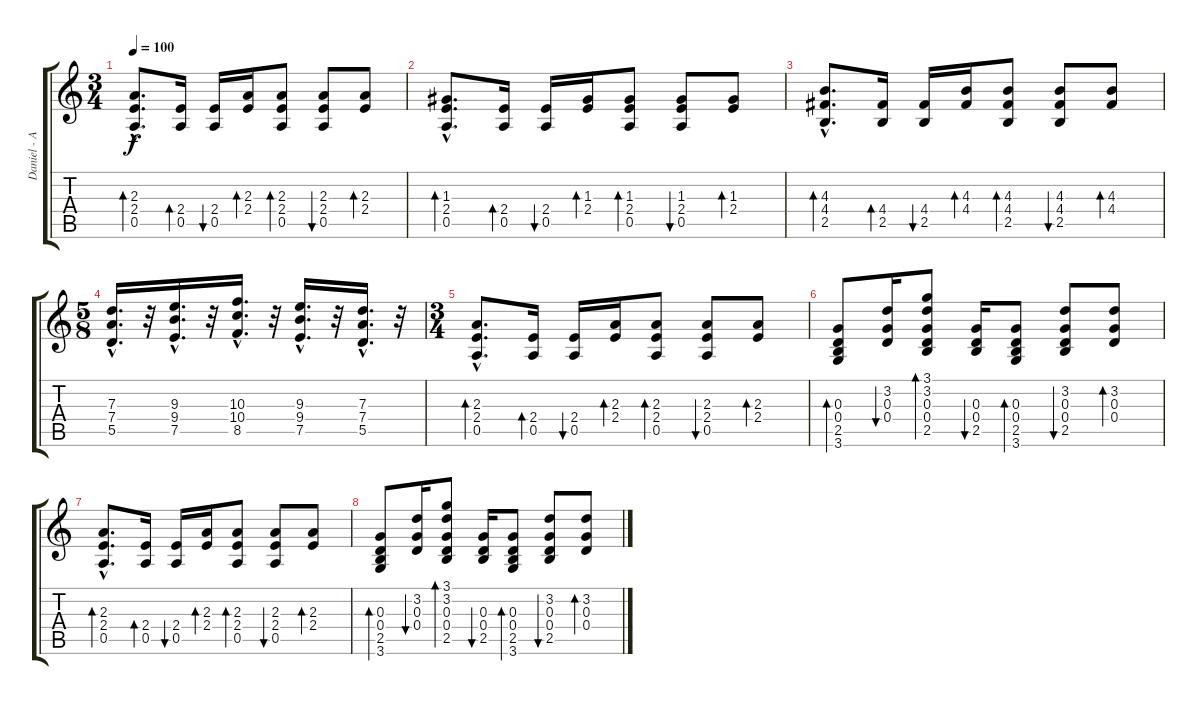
\track ("Daniel - Acoustic" "Daniel - A") {instrument acousticguitarsteel}
\staff {score tabs}
\tuning (E4 B3 G3 D3 A2 E2) {hide}
\ts (3 4)
\tempo 100
\clef g2
\ks c
(2.3{hac} 2.4{hac} 0.5{hac}).8{d bd 240 dy f} (2.4 0.5).16{bd 240} (2.4 0.5).16{bu 240} (2.3 2.4).16{bd 240} (2.3 2.4 0.5).8{bd 240} (2.3 2.4 0.5).8{bu 240} (2.3 2.4).8{bd 240} |
(1.3{hac} 2.4{hac} 0.5{hac}).8{d bd 240} (2.4 0.5).16{bd 240} (2.4 0.5).16{bu 240} (1.3 2.4).16{bd 240} (1.3 2.4 0.5).8{bd 240} (1.3 2.4 0.5).8{bu 240} (1.3 2.4).8{bd 240} |
(4.3{hac} 4.4{hac} 2.5{hac}).8{d bd 240} (4.4 2.5).16{bd 240} (4.4 2.5).16{bu 240} (4.3 4.4).16{bd 240} (4.3 4.4 2.5).8{bd 240} (4.3 4.4 2.5).8{bu 240} (4.3 4.4).8{bd 240} |
\ts (5 8)
(7.3{hac} 7.4{hac} 5.5{hac}).16{d} r.32 (9.3{hac} 9.4{hac} 7.5{hac}).16{d} r.32 (10.3{hac} 10.4{hac} 8.5{hac}).16{d} r.32 (9.3{hac} 9.4{hac} 7.5{hac}).16{d} r.32 (7.3{hac} 7.4{hac} 5.5{hac}).16{d} r.32 |
\ts (3 4)
(2.3{hac} 2.4{hac} 0.5{hac}).8{d bd 240} (2.4 0.5).16{bd 240} (2.4 0.5).16{bu 240} (2.3 2.4).16{bd 240} (2.3 2.4 0.5).8{bd 240} (2.3 2.4 0.5).8{bu 240} (2.3 2.4).8{bd 240} |
(0.3 0.4 2.5 3.6).8{bd 240} (3.2 0.3 0.4).16{bu 240} (3.1 3.2 0.3 0.4 2.5).8{bd 240} (0.3 0.4 2.5).16{bu 240} (0.3 0.4 2.5 3.6).8{bd 240} (3.2 0.3 0.4 2.5).8{bu 240} (3.2 0.3 0.4).8{bd 240} |
(2.3{hac} 2.4{hac} 0.5{hac}).8{d bd 240} (2.4 0.5).16{bd 240} (2.4 0.5).16{bu 240} (2.3 2.4).16{bd 240} (2.3 2.4 0.5).8{bd 240} (2.3 2.4 0.5).8{bu 240} (2.3 2.4).8{bd 240} |
(0.3 0.4 2.5 3.6).8{bd 240} (3.2 0.3 0.4).16{bu 240} (3.1 3.2 0.3 0.4 2.5).8{bd 240} (0.3 0.4 2.5).16{bu 240} (0.3 0.4 2.5 3.6).8{bd 240} (3.2 0.3 0.4 2.5).8{bu 240} (3.2 0.3 0.4).8{bd 240}
